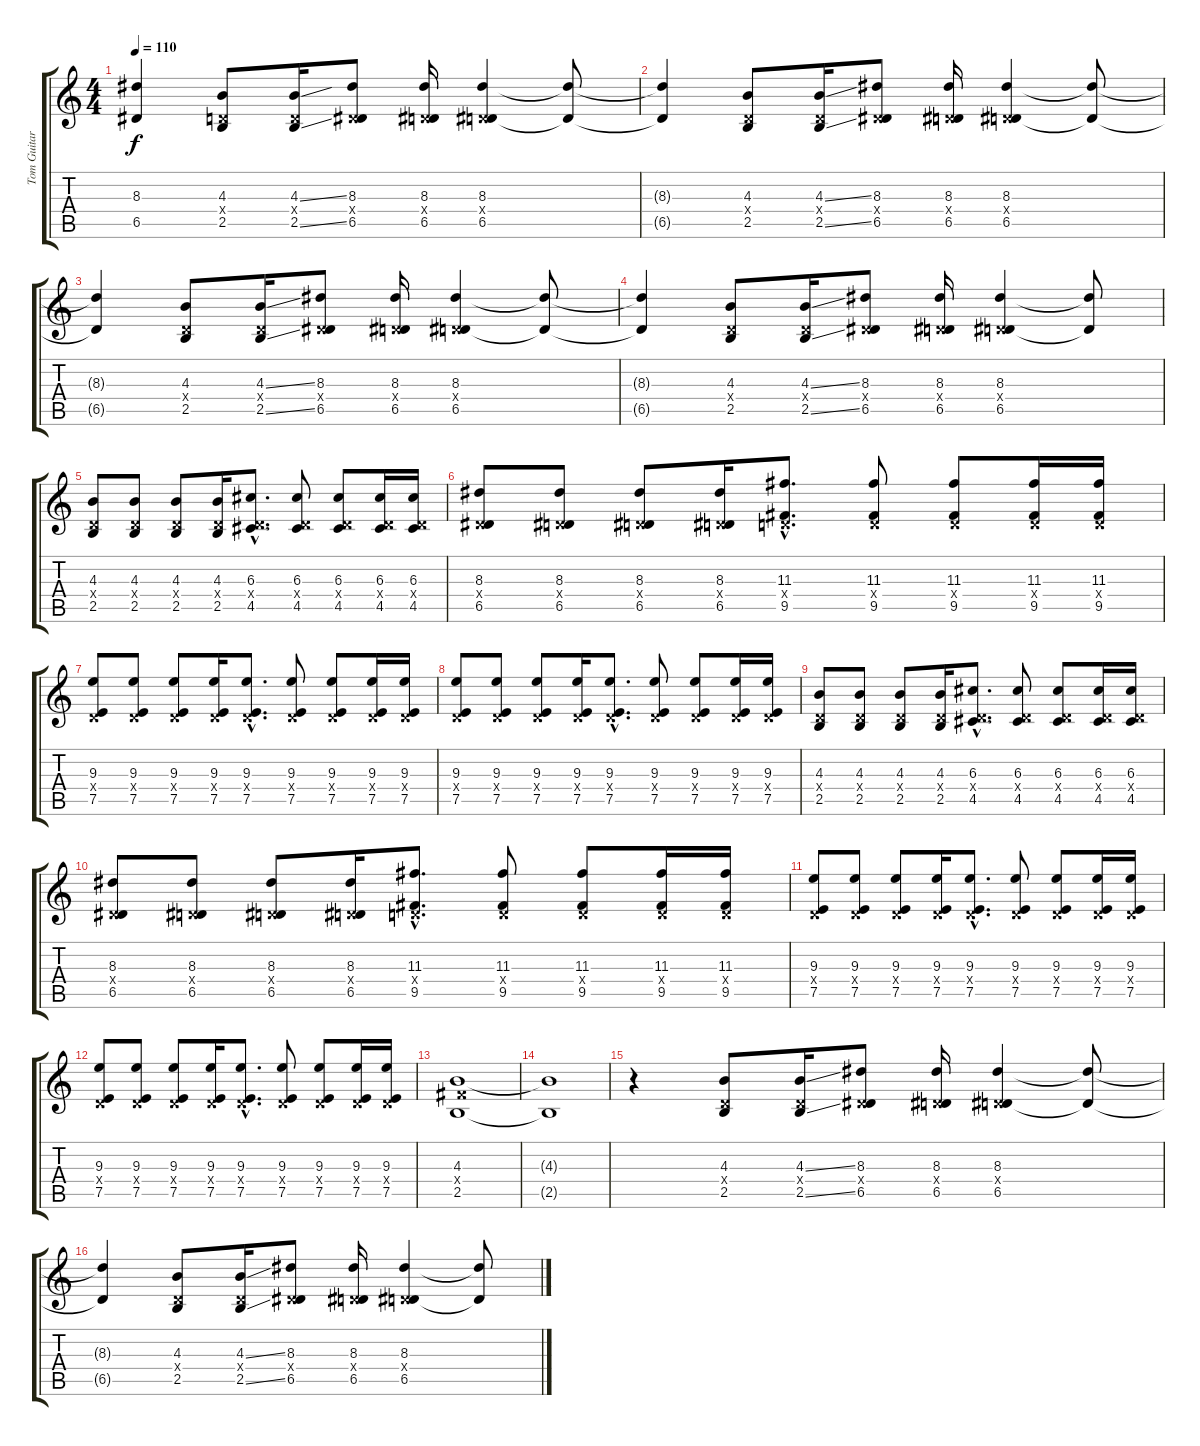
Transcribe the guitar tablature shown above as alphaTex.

\track ("Tom Guitar 1 B (for effect)" "Tom Guitar") {instrument acousticguitarnylon}
\staff {score tabs}
\tuning (E4 B3 G3 D3 A2 E2) {hide}
\ts (4 4)
\tempo 110
\clef g2
\ks c
(8.3{t} 6.5{t}).4{dy f} (4.3 0.4{x} 2.5).8 (4.3{ss} 0.4{x} 2.5{ss}).16 (8.3 0.4{x} 6.5).8 (8.3 0.4{x} 6.5).16 (8.3 0.4{x} 6.5).4 (8.3{t} 6.5{t}).8 |
(8.3{t} 6.5{t}).4 (4.3 0.4{x} 2.5).8 (4.3{ss} 0.4{x} 2.5{ss}).16 (8.3 0.4{x} 6.5).8 (8.3 0.4{x} 6.5).16 (8.3 0.4{x} 6.5).4 (8.3{t} 6.5{t}).8 |
(8.3{t} 6.5{t}).4 (4.3 0.4{x} 2.5).8 (4.3{ss} 0.4{x} 2.5{ss}).16 (8.3 0.4{x} 6.5).8 (8.3 0.4{x} 6.5).16 (8.3 0.4{x} 6.5).4 (8.3{t} 6.5{t}).8 |
(8.3{t} 6.5{t}).4 (4.3 0.4{x} 2.5).8 (4.3{ss} 0.4{x} 2.5{ss}).16 (8.3 0.4{x} 6.5).8 (8.3 0.4{x} 6.5).16 (8.3 0.4{x} 6.5).4 (8.3{t} 6.5{t}).8 |
(4.3 0.4{x} 2.5).8 (4.3 0.4{x} 2.5).8 (4.3 0.4{x} 2.5).8 (4.3 0.4{x} 2.5).16 (6.3{hac} 0.4{hac x} 4.5{hac}).8{d} (6.3 0.4{x} 4.5).8 (6.3 0.4{x} 4.5).8 (6.3 0.4{x} 4.5).16 (6.3 0.4{x} 4.5).16 |
(8.3 0.4{x} 6.5).8 (8.3 0.4{x} 6.5).8 (8.3 0.4{x} 6.5).8 (8.3 0.4{x} 6.5).16 (11.3{hac} 0.4{hac x} 9.5{hac}).8{d} (11.3 0.4{x} 9.5).8 (11.3 0.4{x} 9.5).8 (11.3 0.4{x} 9.5).16 (11.3 0.4{x} 9.5).16 |
(9.3 0.4{x} 7.5).8 (9.3 0.4{x} 7.5).8 (9.3 0.4{x} 7.5).8 (9.3 0.4{x} 7.5).16 (9.3{hac} 0.4{hac x} 7.5{hac}).8{d} (9.3 0.4{x} 7.5).8 (9.3 0.4{x} 7.5).8 (9.3 0.4{x} 7.5).16 (9.3 0.4{x} 7.5).16 |
(9.3 0.4{x} 7.5).8 (9.3 0.4{x} 7.5).8 (9.3 0.4{x} 7.5).8 (9.3 0.4{x} 7.5).16 (9.3{hac} 0.4{hac x} 7.5{hac}).8{d} (9.3 0.4{x} 7.5).8 (9.3 0.4{x} 7.5).8 (9.3 0.4{x} 7.5).16 (9.3 0.4{x} 7.5).16 |
(4.3 0.4{x} 2.5).8 (4.3 0.4{x} 2.5).8 (4.3 0.4{x} 2.5).8 (4.3 0.4{x} 2.5).16 (6.3{hac} 0.4{hac x} 4.5{hac}).8{d} (6.3 0.4{x} 4.5).8 (6.3 0.4{x} 4.5).8 (6.3 0.4{x} 4.5).16 (6.3 0.4{x} 4.5).16 |
(8.3 0.4{x} 6.5).8 (8.3 0.4{x} 6.5).8 (8.3 0.4{x} 6.5).8 (8.3 0.4{x} 6.5).16 (11.3{hac} 0.4{hac x} 9.5{hac}).8{d} (11.3 0.4{x} 9.5).8 (11.3 0.4{x} 9.5).8 (11.3 0.4{x} 9.5).16 (11.3 0.4{x} 9.5).16 |
(9.3 0.4{x} 7.5).8 (9.3 0.4{x} 7.5).8 (9.3 0.4{x} 7.5).8 (9.3 0.4{x} 7.5).16 (9.3{hac} 0.4{hac x} 7.5{hac}).8{d} (9.3 0.4{x} 7.5).8 (9.3 0.4{x} 7.5).8 (9.3 0.4{x} 7.5).16 (9.3 0.4{x} 7.5).16 |
(9.3 0.4{x} 7.5).8 (9.3 0.4{x} 7.5).8 (9.3 0.4{x} 7.5).8 (9.3 0.4{x} 7.5).16 (9.3{hac} 0.4{hac x} 7.5{hac}).8{d} (9.3 0.4{x} 7.5).8 (9.3 0.4{x} 7.5).8 (9.3 0.4{x} 7.5).16 (9.3 0.4{x} 7.5).16 |
(4.3 4.4{x} 2.5).1 |
(4.3{t} 2.5{t}).1 |
r.4 (4.3 0.4{x} 2.5).8{balance 0} (4.3{ss} 0.4{x} 2.5{ss}).16 (8.3 0.4{x} 6.5).8 (8.3 0.4{x} 6.5).16 (8.3 0.4{x} 6.5).4 (8.3{t} 6.5{t}).8 |
(8.3{t} 6.5{t}).4 (4.3 0.4{x} 2.5).8 (4.3{ss} 0.4{x} 2.5{ss}).16 (8.3 0.4{x} 6.5).8 (8.3 0.4{x} 6.5).16 (8.3 0.4{x} 6.5).4 (8.3{t} 6.5{t}).8
